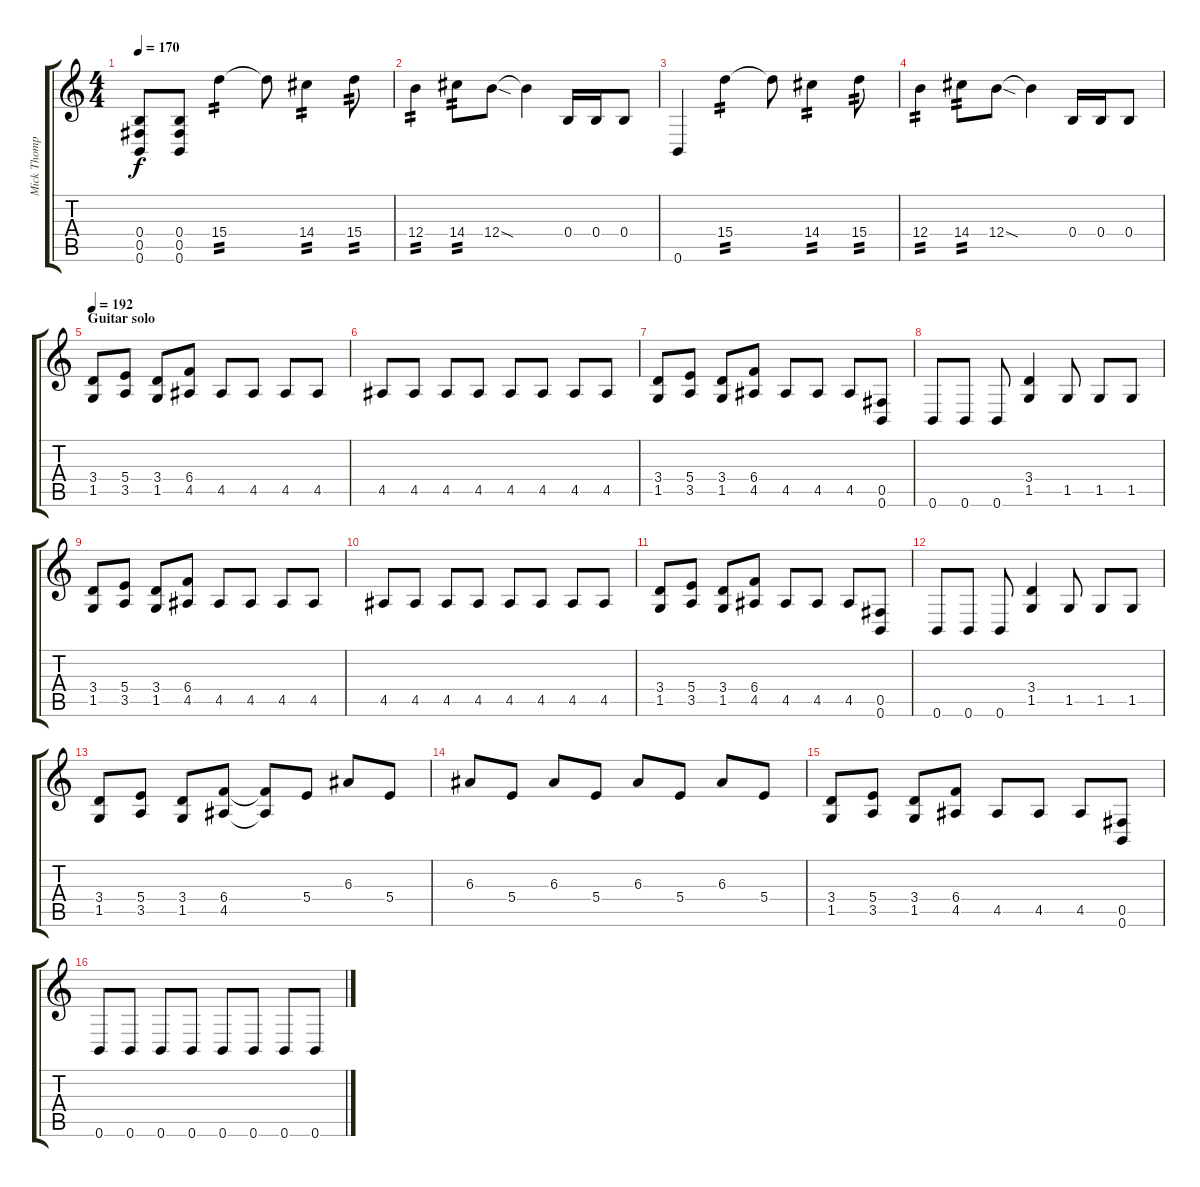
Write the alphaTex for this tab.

\track ("Mick Thompson" "Mick Thomp") {instrument distortionguitar}
\staff {score tabs}
\tuning (Db4 Ab3 E3 B2 Gb2 B1) {hide}
\ts (4 4)
\tempo 170
\clef g2
\ks c
(0.4 0.5 0.6).8{dy f} (0.4 0.5 0.6).8 15.4.4{tp 2} 15.4{t}.8 14.4.4{tp 2} 15.4.8{tp 2} |
12.4.4{tp 2} 14.4.8{tp 2} 12.4{sod}.8 12.4{t}.4 0.4.16 0.4.16 0.4.8 |
0.6.4 15.4.4{tp 2} 15.4{t}.8 14.4.4{tp 2} 15.4.8{tp 2} |
12.4.4{tp 2} 14.4.8{tp 2} 12.4{sod}.8 12.4{t}.4 0.4.16 0.4.16 0.4.8 |
\section ("" "Guitar solo")
\tempo 192
(3.4 1.5).8 (5.4 3.5).8 (3.4 1.5).8 (6.4 4.5).8 4.5.8 4.5.8 4.5.8 4.5.8 |
4.5.8 4.5.8 4.5.8 4.5.8 4.5.8 4.5.8 4.5.8 4.5.8 |
(3.4 1.5).8 (5.4 3.5).8 (3.4 1.5).8 (6.4 4.5).8 4.5.8 4.5.8 4.5.8 (0.5 0.6).8 |
0.6.8 0.6.8 0.6.8 (3.4 1.5).4 1.5.8 1.5.8 1.5.8 |
(3.4 1.5).8 (5.4 3.5).8 (3.4 1.5).8 (6.4 4.5).8 4.5.8 4.5.8 4.5.8 4.5.8 |
4.5.8 4.5.8 4.5.8 4.5.8 4.5.8 4.5.8 4.5.8 4.5.8 |
(3.4 1.5).8 (5.4 3.5).8 (3.4 1.5).8 (6.4 4.5).8 4.5.8 4.5.8 4.5.8 (0.5 0.6).8 |
0.6.8 0.6.8 0.6.8 (3.4 1.5).4 1.5.8 1.5.8 1.5.8 |
(3.4 1.5).8 (5.4 3.5).8 (3.4 1.5).8 (6.4 4.5).8 (6.4{t} 4.5{t}).8 5.4.8 6.3.8 5.4.8 |
6.3.8 5.4.8 6.3.8 5.4.8 6.3.8 5.4.8 6.3.8 5.4.8 |
(3.4 1.5).8 (5.4 3.5).8 (3.4 1.5).8 (6.4 4.5).8 4.5.8 4.5.8 4.5.8 (0.5 0.6).8 |
0.6.8 0.6.8 0.6.8 0.6.8 0.6.8 0.6.8 0.6.8 0.6.8
